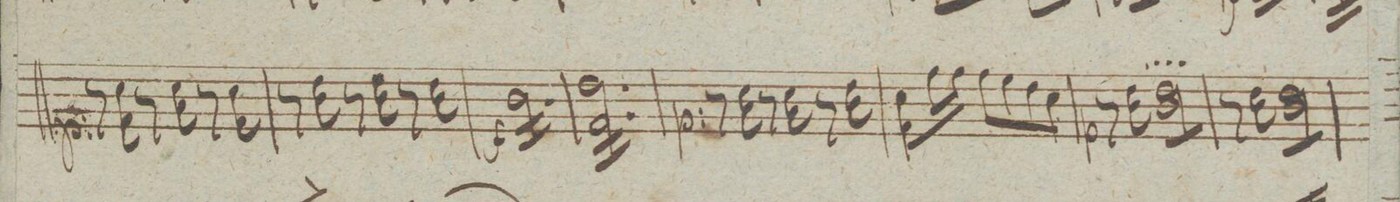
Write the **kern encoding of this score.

**kern	**dynam
*I"Alto Viola.	*
*clefC3	*
*k[]	*
*met(c)	*
*M3/4	*
8r	p
8d\ 8G\	.
8r	.
8d\ 8B\	.
8r	.
8d\ 8G\	.
=44	=44
8r	.
8e\ 8c\	.
8r	.
8e\ 8c\	.
8r	.
8e\ 8c\	.
=45	=45
*tremolo	*
16c\LL	f
16c\	.
16c\	.
16c\	.
16c\	.
16c\	.
16c\	.
16c\	.
16c\	.
16c\	.
16c\	.
16c\JJ	.
=46	=46
16e\ 16G\LL	.
16e\ 16G\	.
16e\ 16G\	.
16e\ 16G\	.
16e\ 16G\	.
16e\ 16G\	.
16e\ 16G\	.
16e\ 16G\	.
16e\ 16G\	.
16e\ 16G\	.
16e\ 16G\	.
16e\ 16G\JJ	.
*Xtremolo	*
=47	=47
8r	p
8d\ 8B\	.
8r	.
8d\ 8B\	.
8r	.
8e\ 8c\	.
=48	=48
8d\L 8G\	.
16g\L	.
16g\JJ	.
8g\L	.
8f\	.
8e\	.
8d\J	.
=49	=49
8r	p
8e\ 8c\	.
*tremolo	*
8e\ 8c\L	.
8e\ 8c\	.
8e\ 8c\	.
8e\ 8c\J	.
*Xtremolo	*
=50	=50
8r	.
8e\ 8c\	.
*tremolo	*
8e\ 8c\L	.
8e\ 8c\	.
8e\ 8c\	.
8e\ 8c\J	.
*Xtremolo	*
=51	=51
*-	*-
